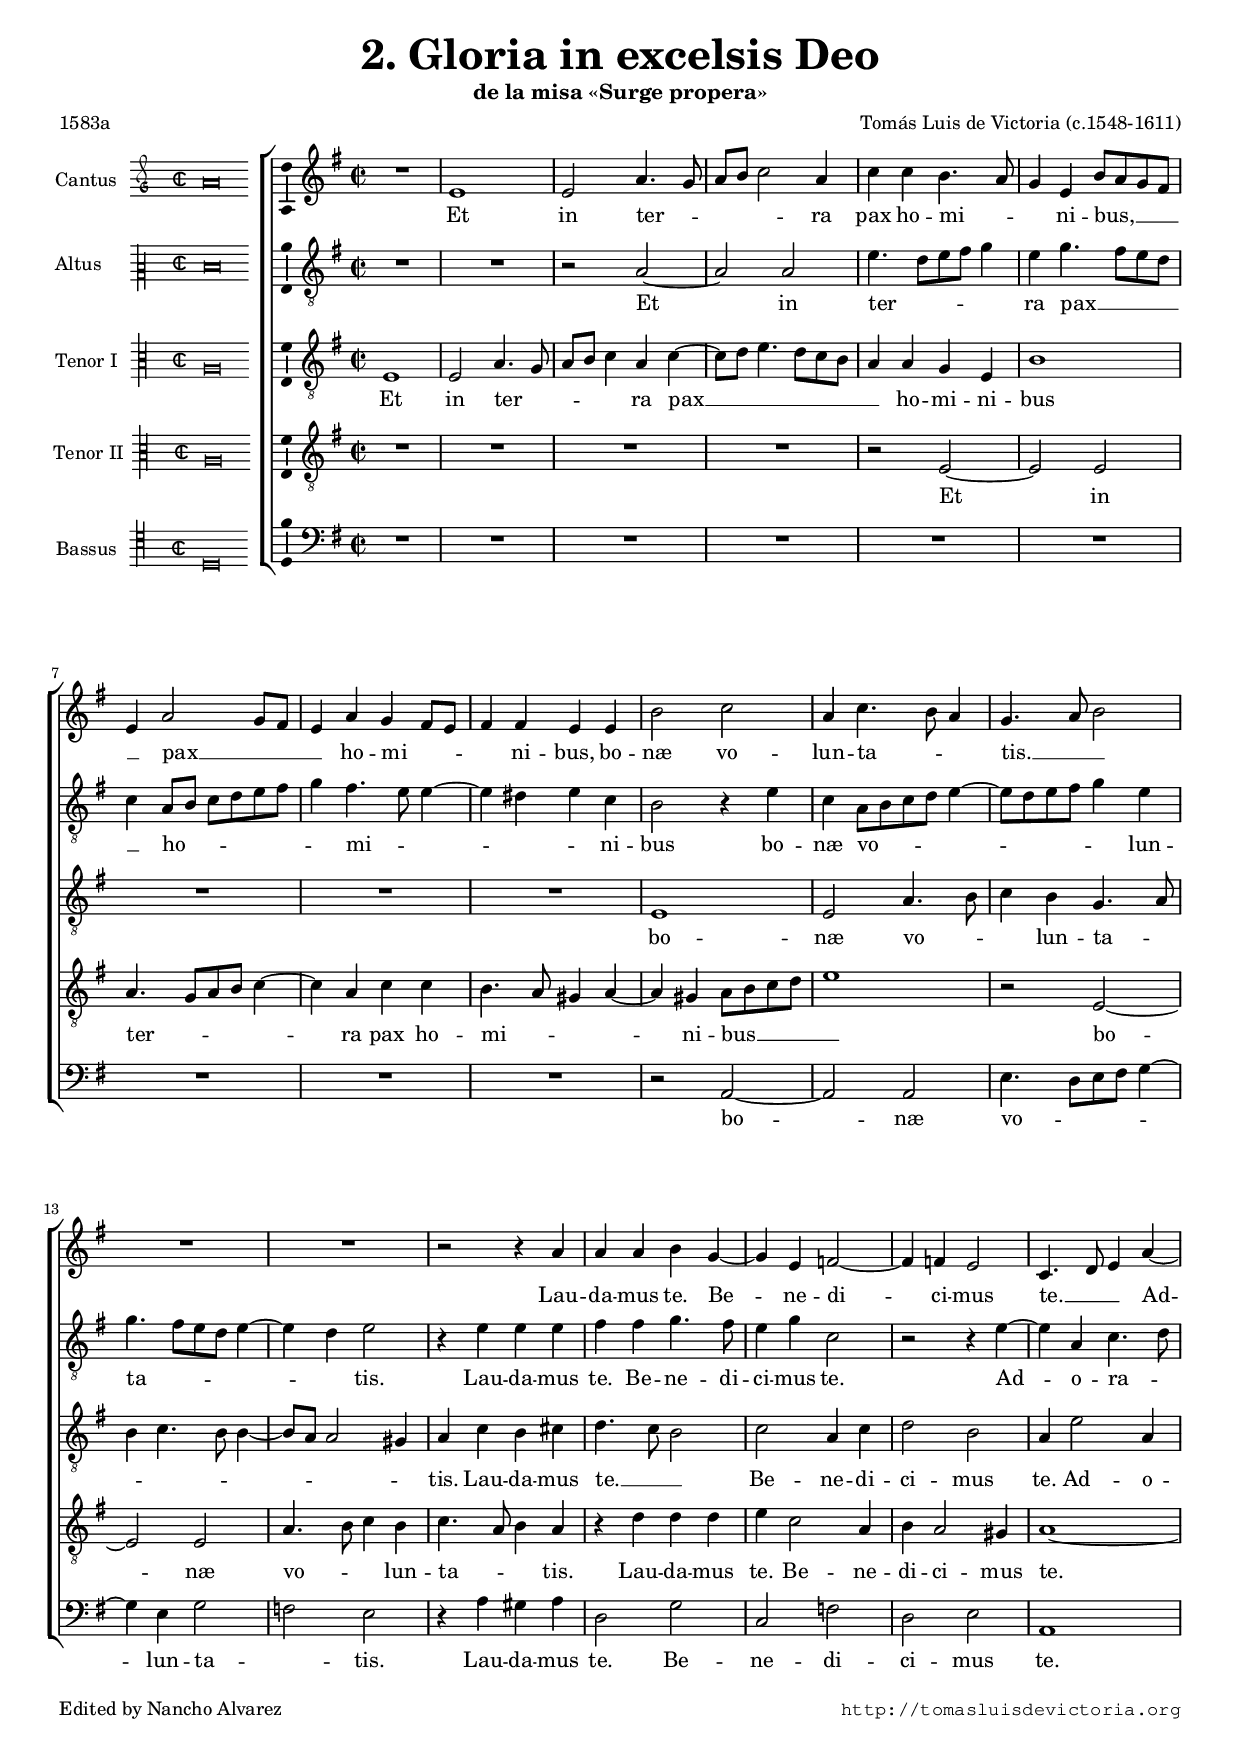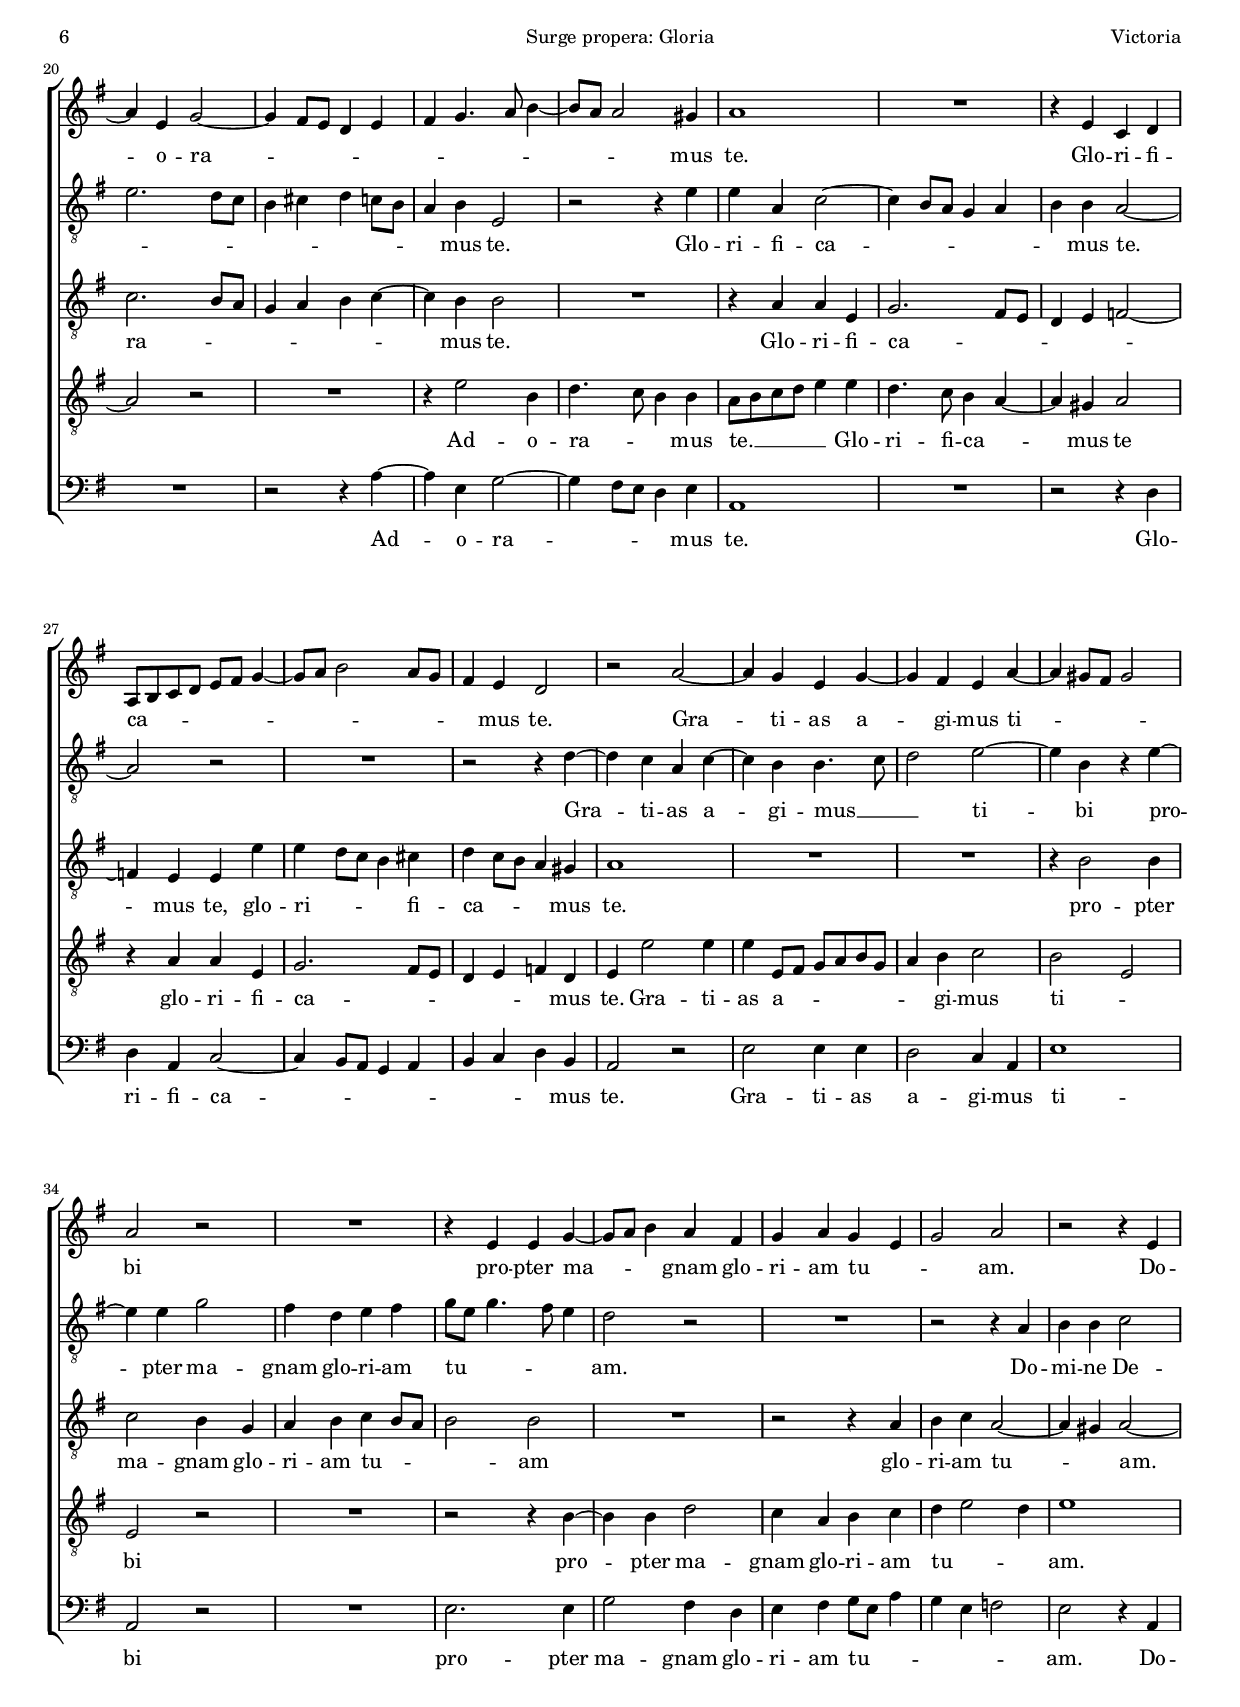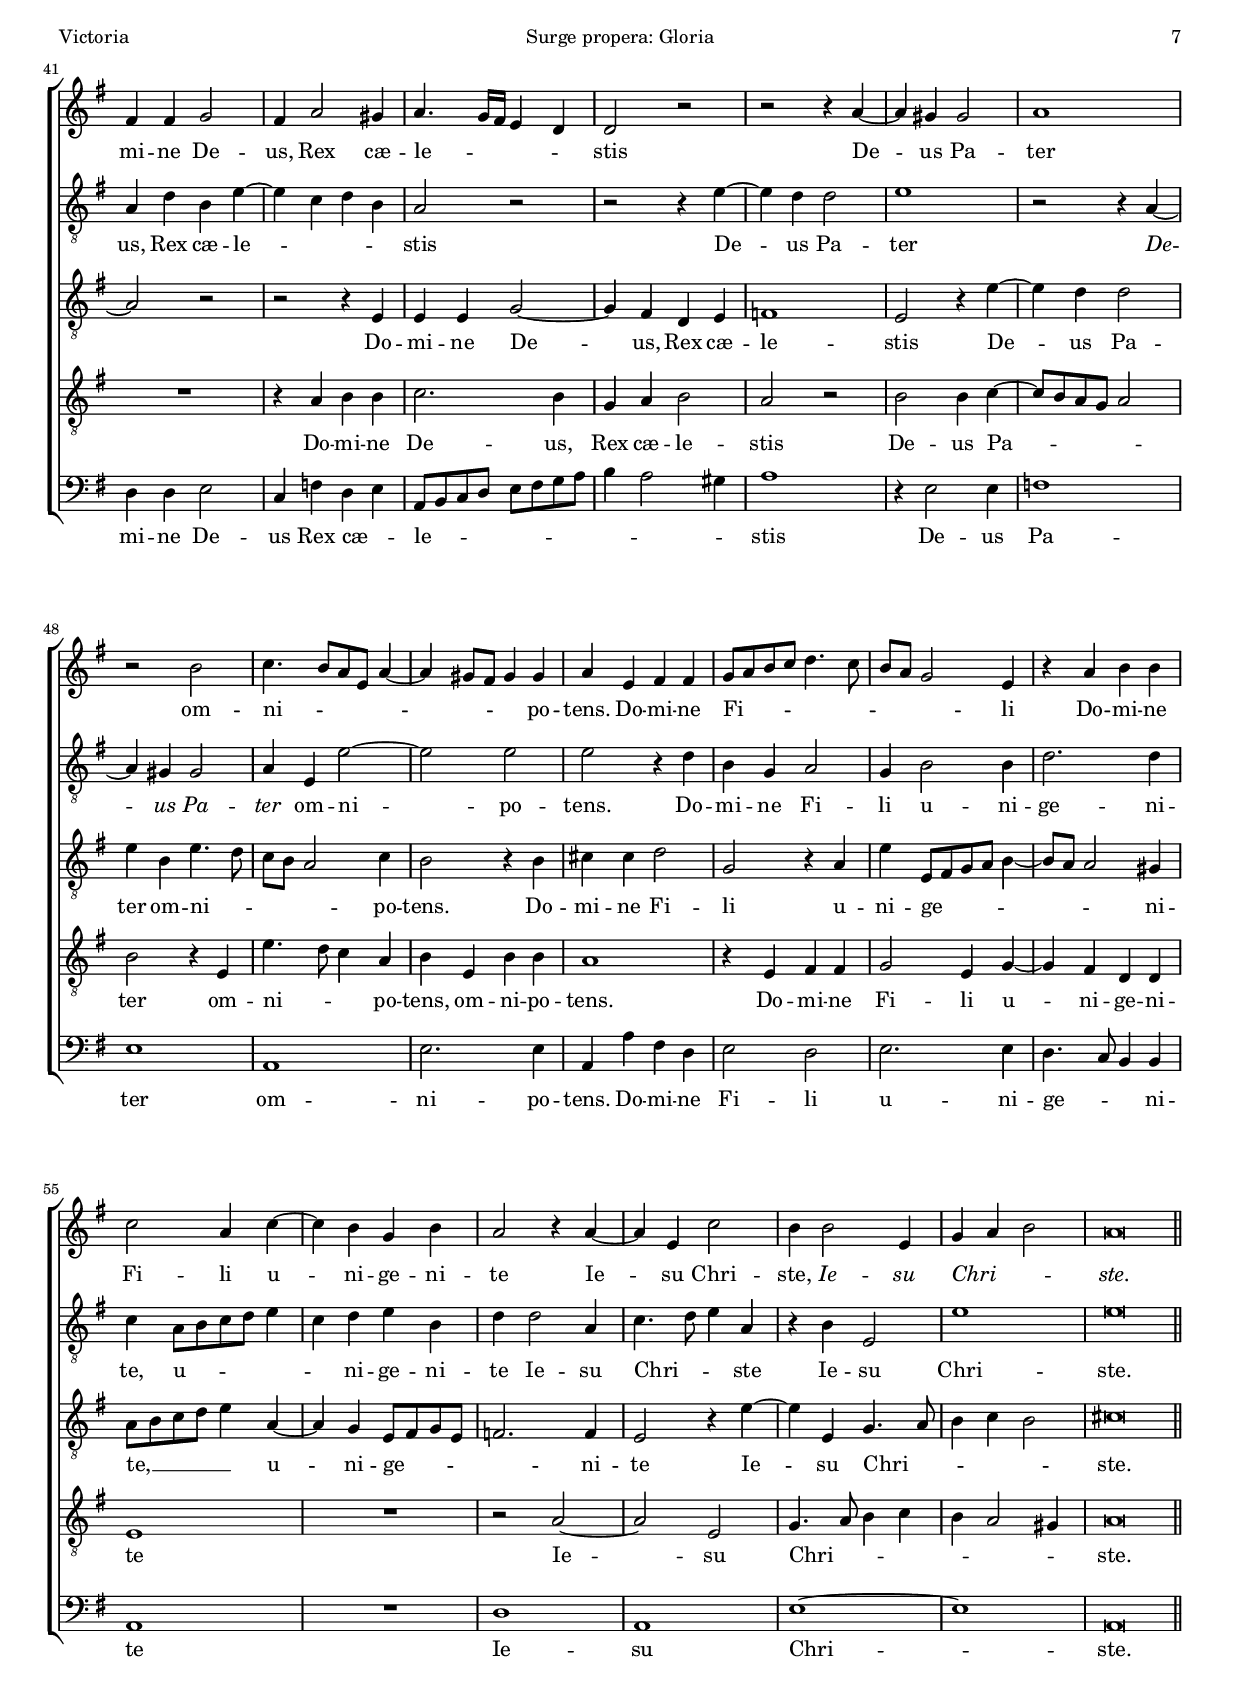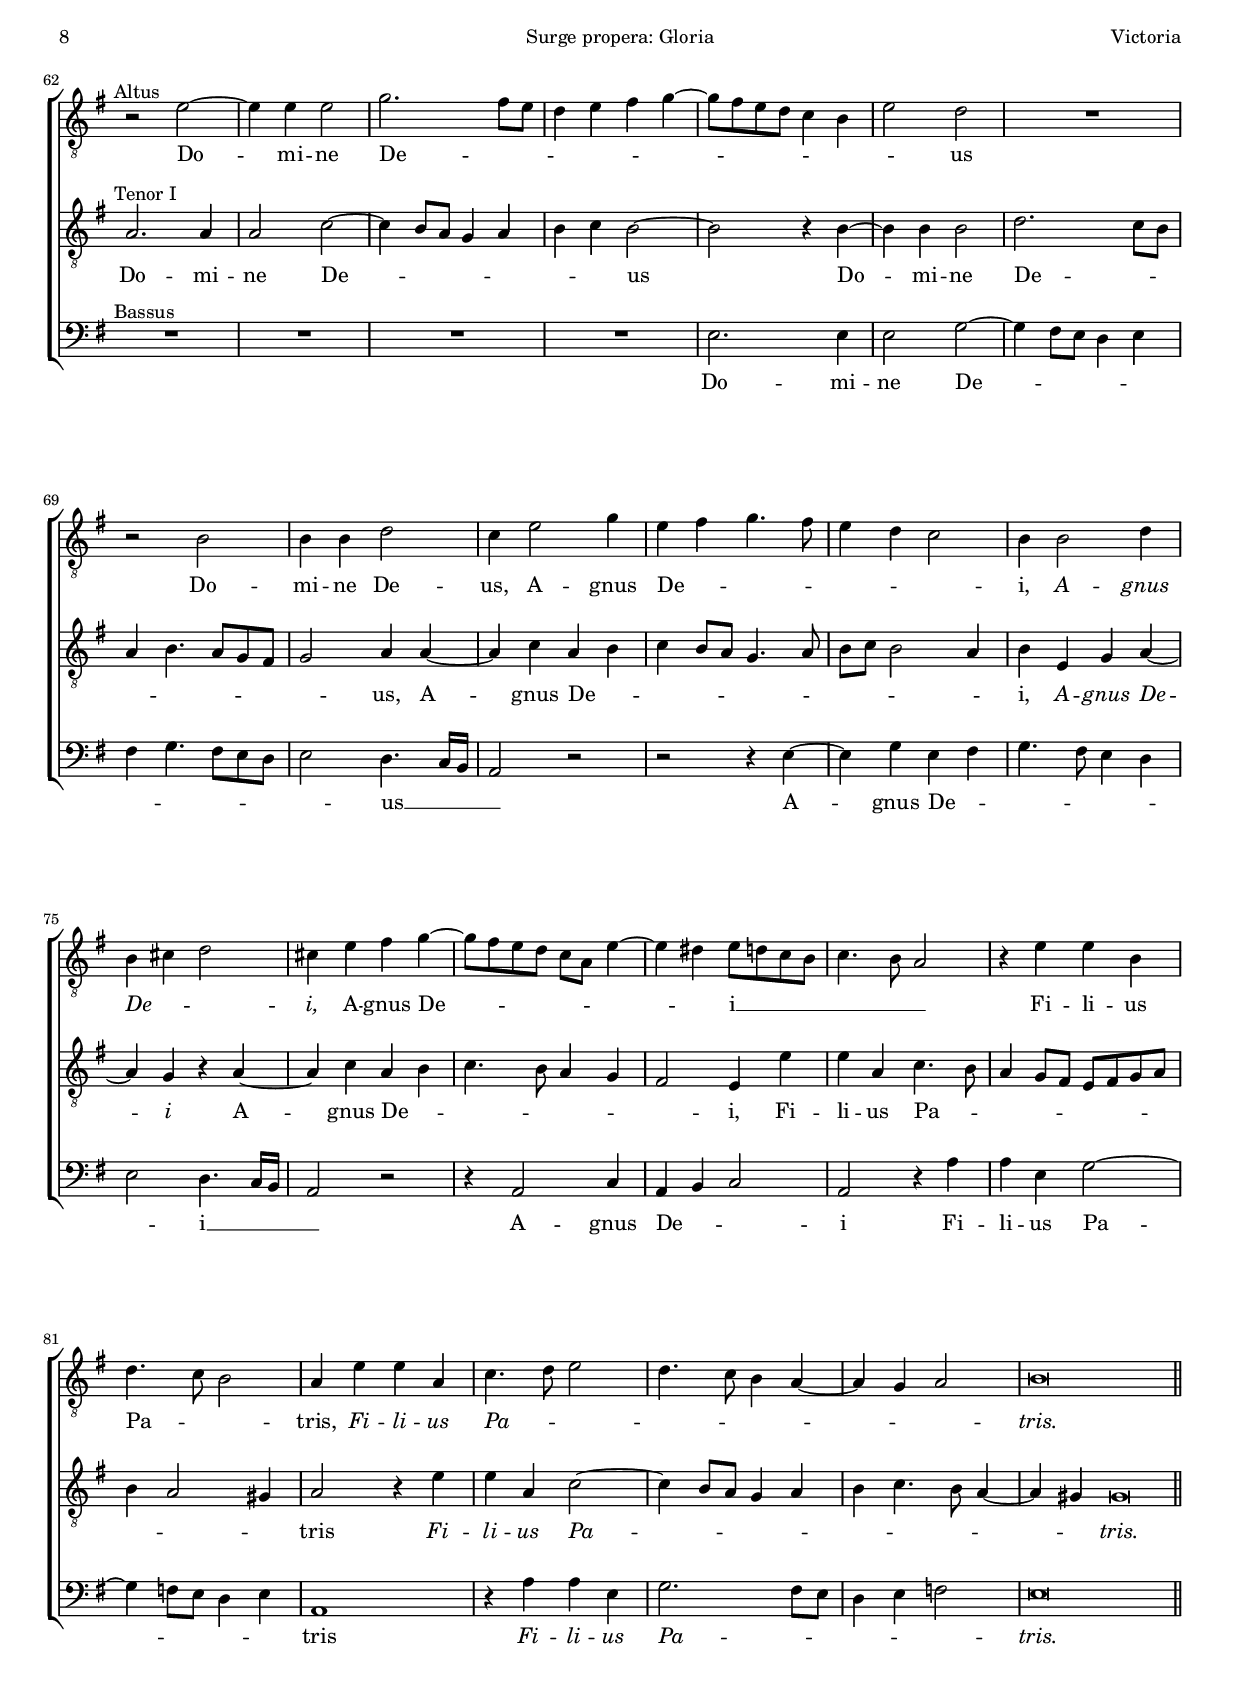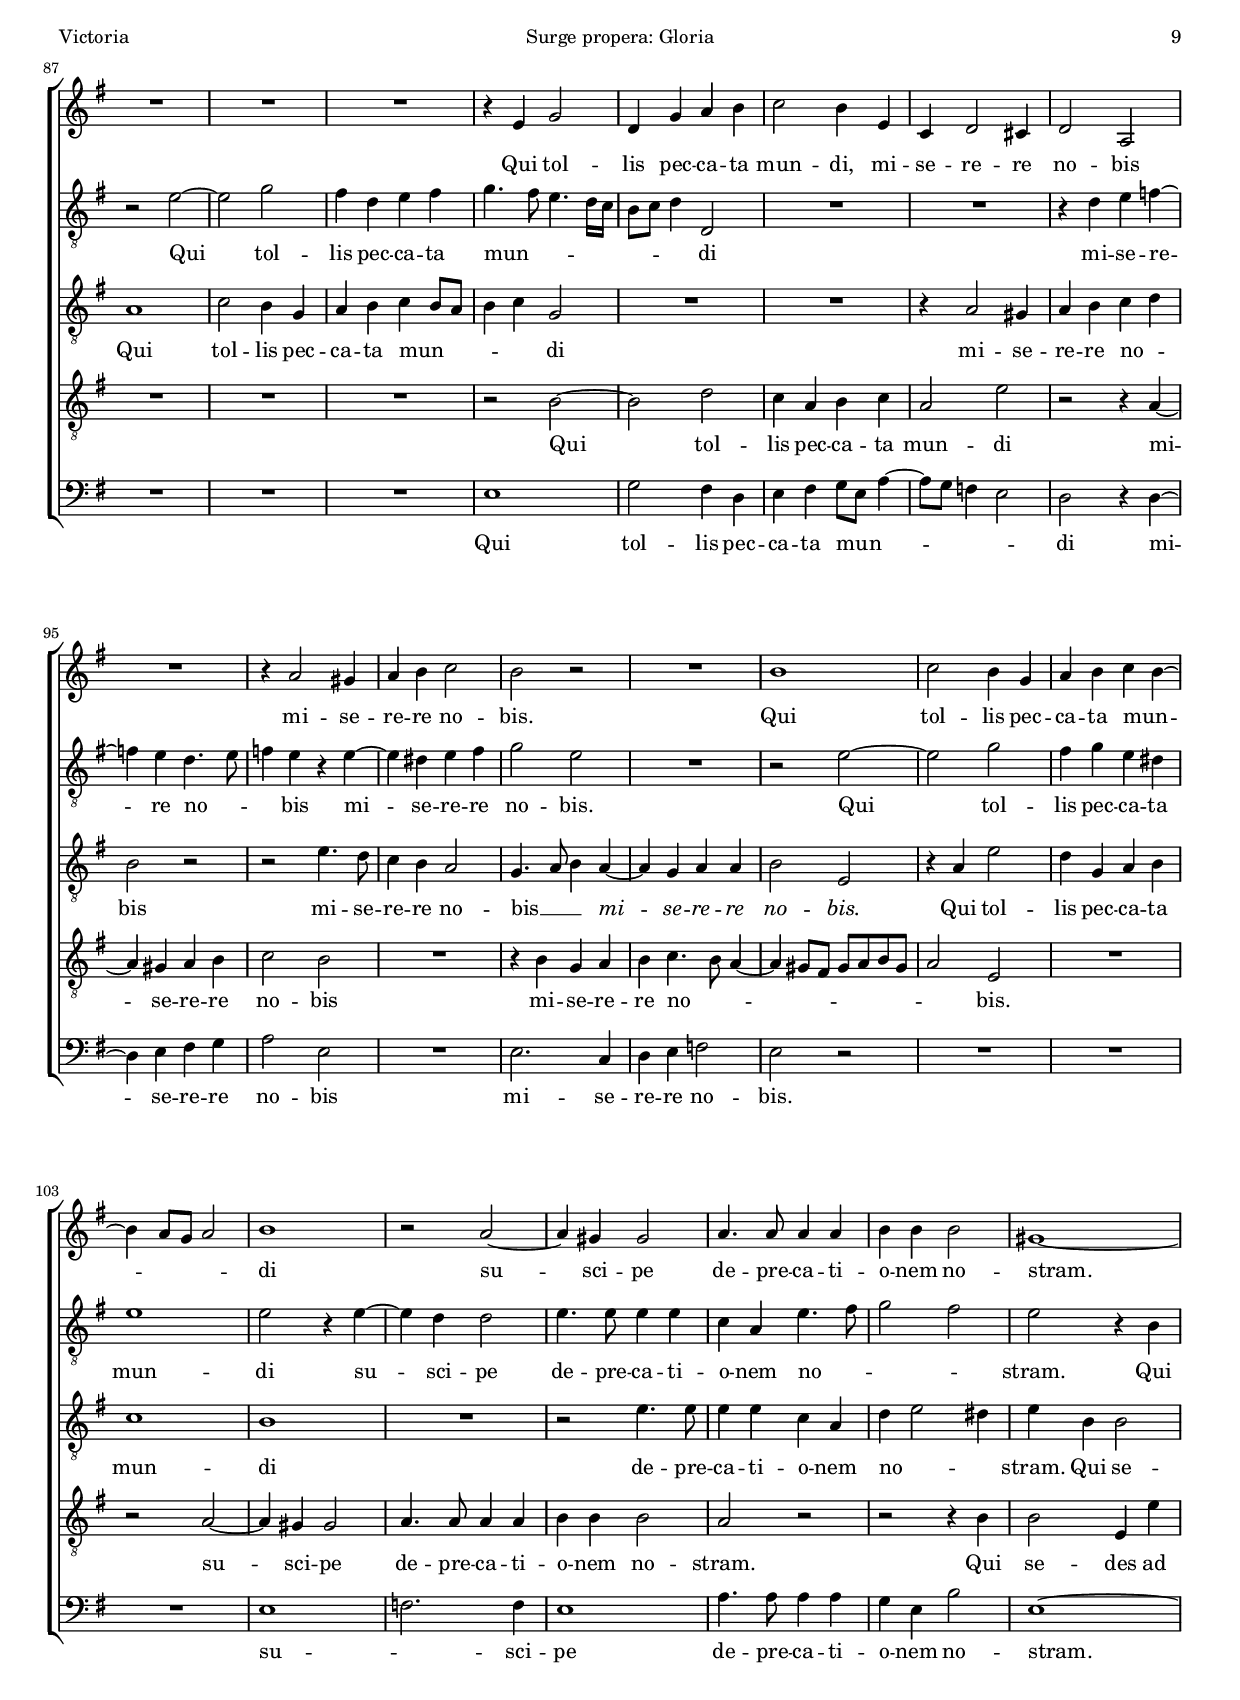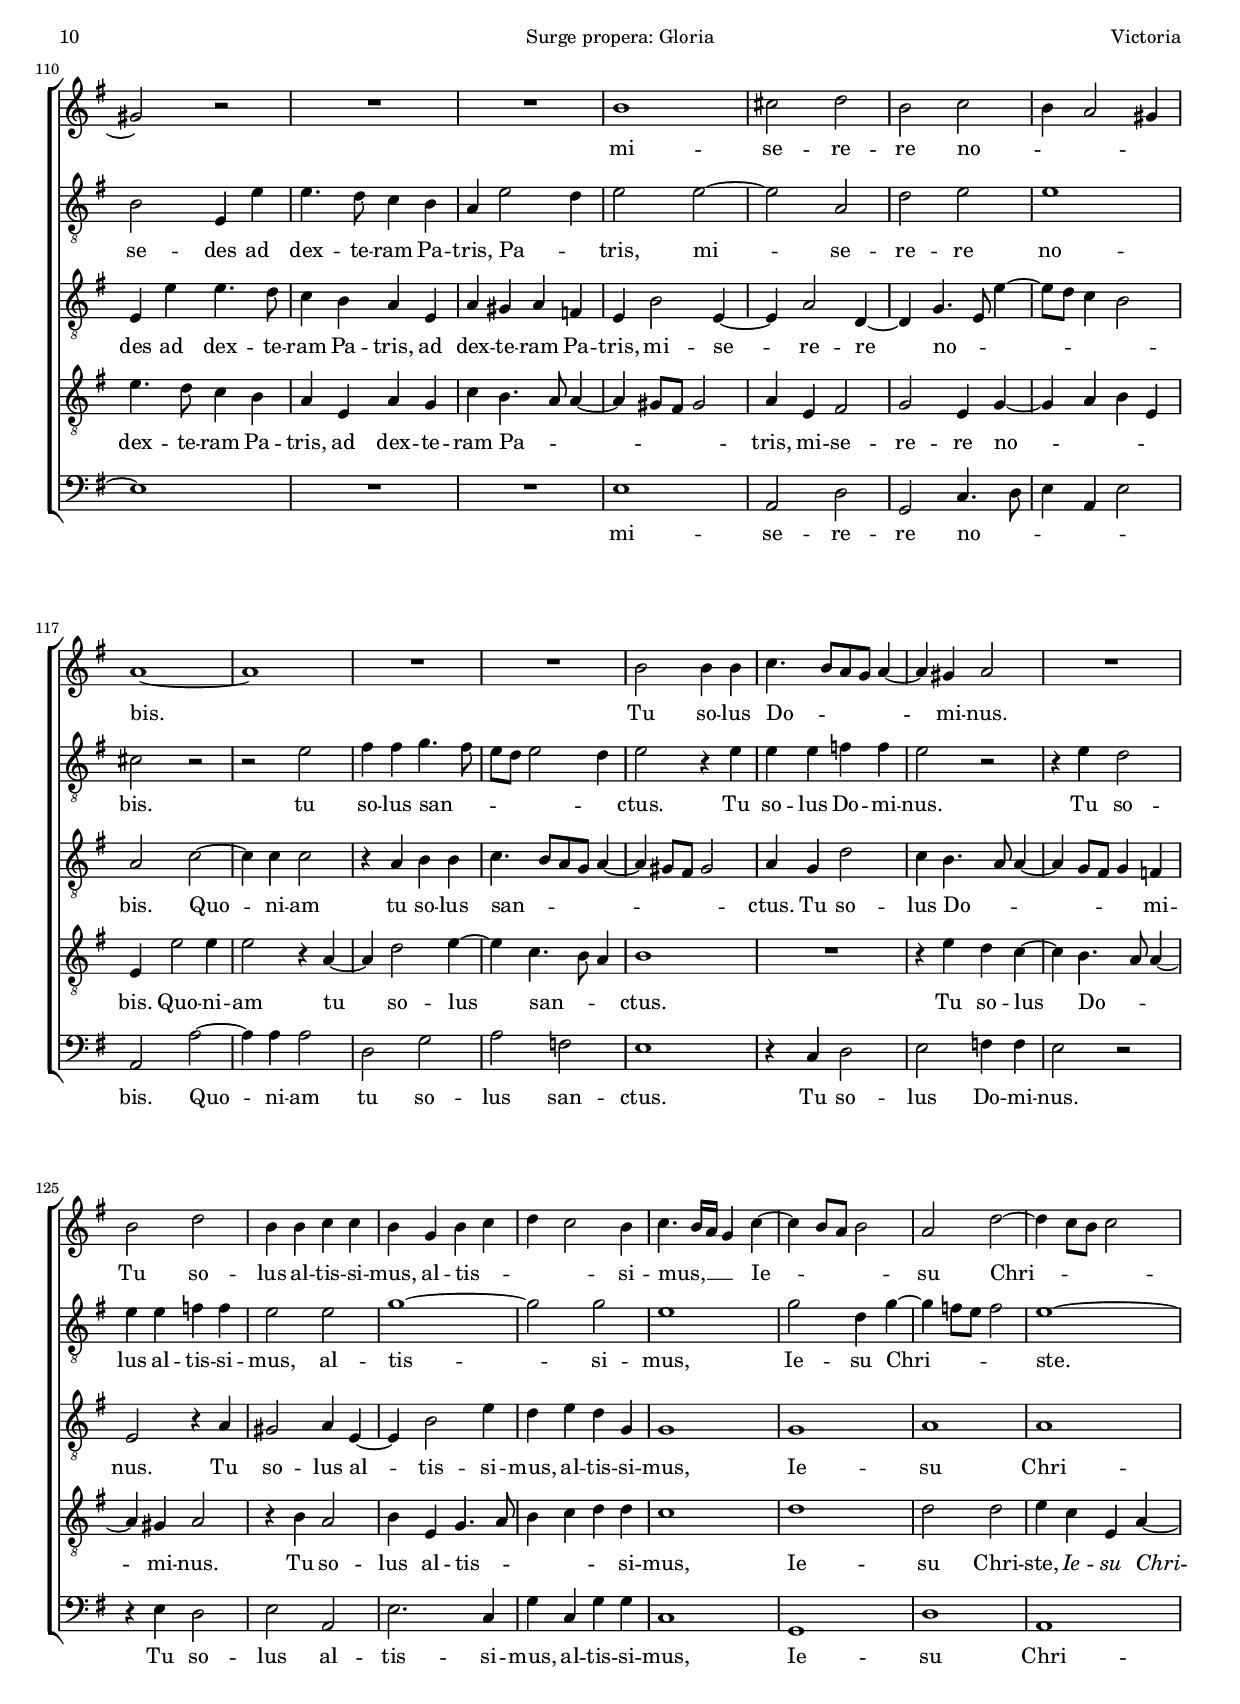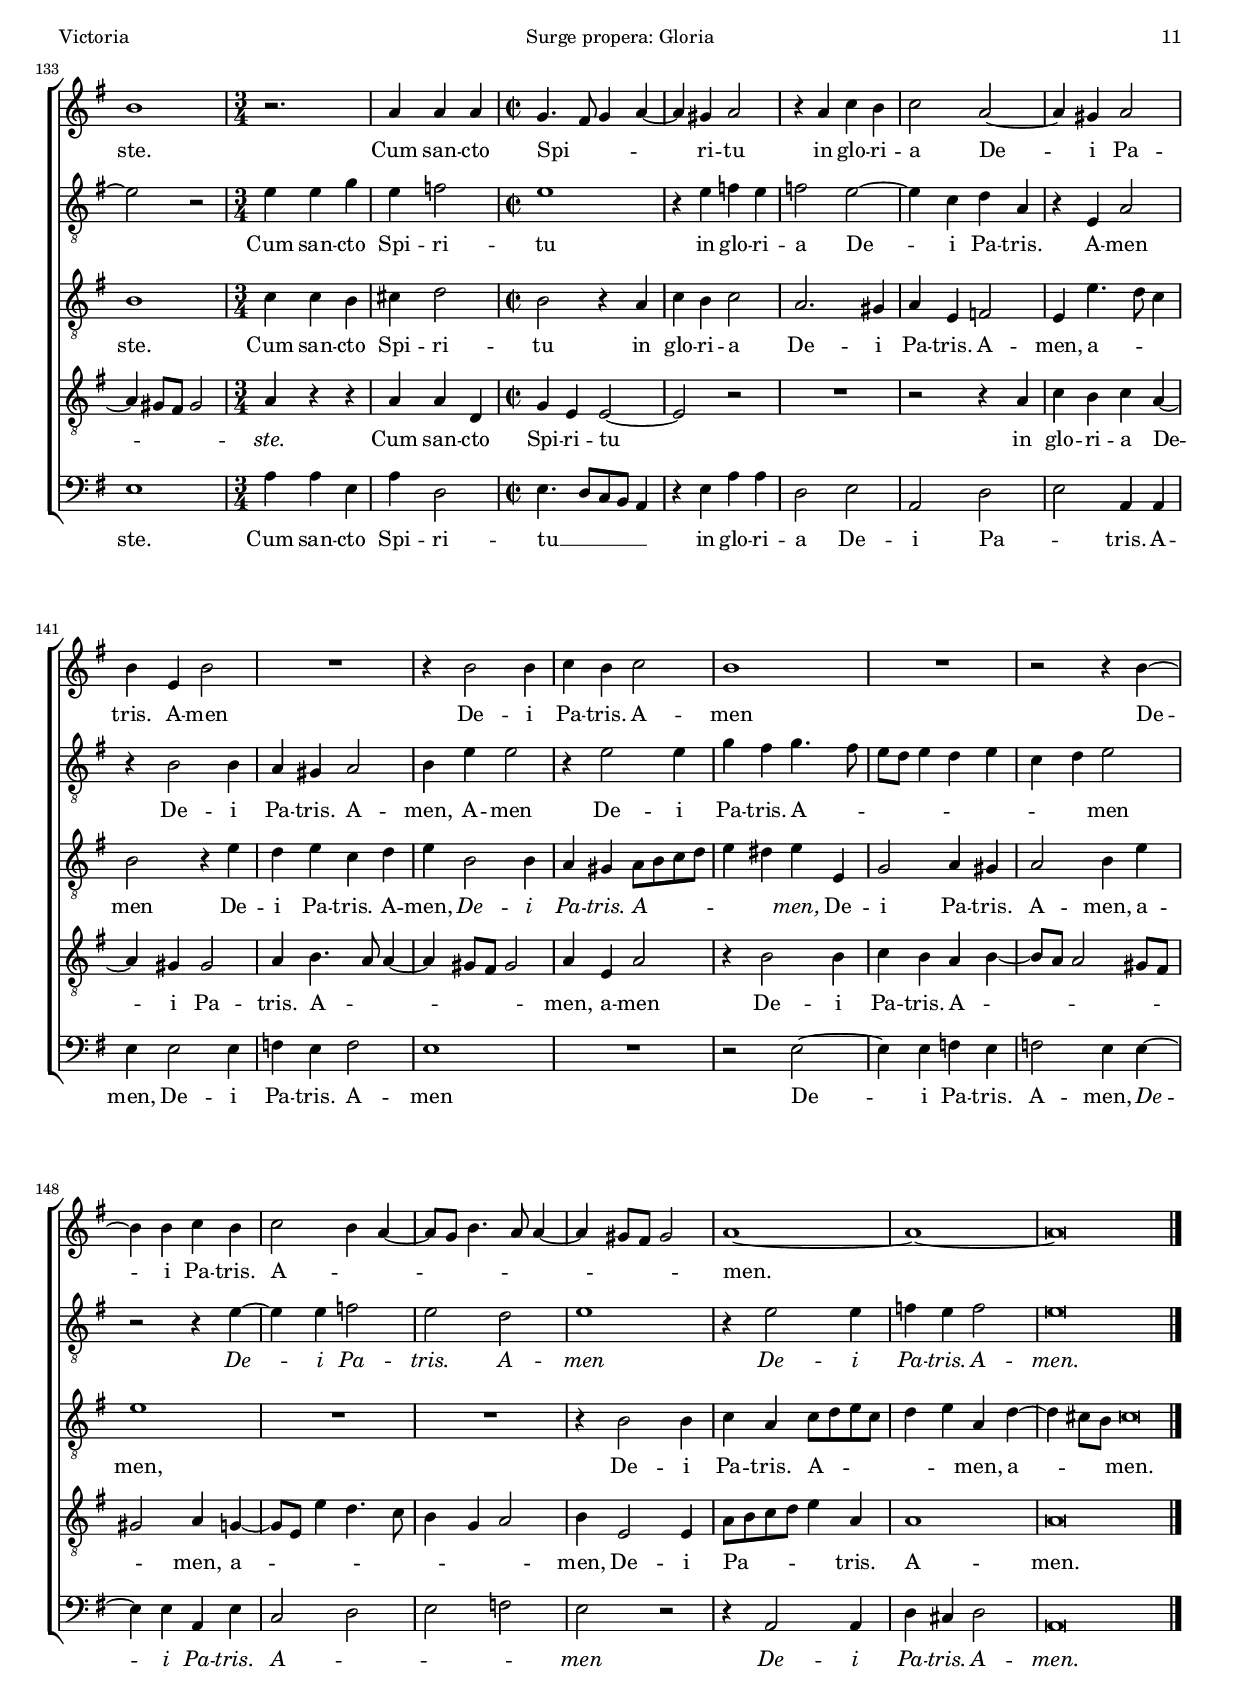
\version "2.18.0"

#(set-default-paper-size "a4")
#(set-global-staff-size 16.4)
#(ly:set-option 'point-and-click #f)
%mobile -s14.5 -i3.2

italicas=\override LyricText.font-shape = #'italic
rectas=\override LyricText.font-shape = #'upright
ss=\once \set suggestAccidentals = ##t
incipitwidth = 20
mt=#(define-music-function (parser location offset) (number?) ; move lyric text
      #{ \once \override LyricText.X-offset = -$offset #})

mtempo={\tempo 4 = 100}
mtempob={\tempo 4 = 50}
mtempoc={\tempo 4 = 150}

htitle="Surge propera: Gloria"
hcomposer="Victoria"

\header {
	title=\markup{\fontsize #3 "2. Gloria in excelsis Deo"}
	subtitle="de la misa «Surge propera»"
	%subsubtitle=" "
	composer="Tomás Luis de Victoria (c.1548-1611)"
        pdfauthor=\composer
	%opus="(-)"
	poet=\markup{"1583a"}
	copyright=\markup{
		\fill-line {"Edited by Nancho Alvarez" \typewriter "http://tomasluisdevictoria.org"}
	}
%	tagline=""
}


global={\key g \major \time 2/2 \skip 1*61 \bar "||" \break
			\skip 1*25 \bar "||" \break
			\skip 1*47
			\mtempoc
			\time 3/4 \skip 4*6
			\mtempo
			\time 2/2 \skip 1*19
			\bar "|."
}

cantus={
	R1*4/4 |
	e'1 |
	e'2 a'4. g'8 |
	a' b' c''2 a'4 |
%5
	c'' c'' b'4. a'8 |
	g'4 e' b'8 a' g' fis' |
	e'4 a'2 g'8 fis' |
	e'4 a' g' fis'8 e' |
	fis'4 fis' e' e' |
%10
	b'2 c'' |
	a'4 c''4. b'8 a'4 |
	g'4. a'8 b'2 |
	R1*4/4 |
	R1*4/4 |
%15
	r2 r4 a' |
	a' a' b' g' ~ |
	g' e' f'2 ~ |
	f'4 f' e'2 |
	c'4. d'8 e'4 a' ~ |
%20
	a' e' g'2 ~ |
	g'4 fis'8 e' d'4 e' |
	fis' g'4. a'8 b'4 ~ |
	b'8 a' a'2 gis'4 |
	a'1 |
%25
	R1*4/4 |
	r4 e' c' d' |
	a8 b c' d' e' fis' g'4 ~ |
	g'8 a' b'2 a'8 g' |
	fis'4 e' d'2 |
%30
	r a' ~ |
	a'4 g' e' g' ~ |
	g' fis' e' a' ~ |
	a' gis'8 fis' gis'2 |
	a' r |
%35
	R1*4/4 |
	r4 e' e' g' ~ |
	g'8 a' b'4 a' fis' |
	g' a' g' e' |
	g'2 a' |
%40
	r r4 e' |
	fis' fis' g'2 |
	fis'4 a'2 gis'4 |
	a'4. g'16 fis' e'4 d' |
	d'2 r |
%45
	r r4 a' ~ |
	a' gis' gis'2 |
	a'1 |
	r2 b' |
	c''4.  b'8[ a' e'] a'4 ~ |
%50
	a' gis'8 fis' gis'4 gis' |
	a' e' fis' fis' |
	g'8 a' b' c'' d''4. c''8 |
	b' a' g'2 e'4 |
	r a' b' b' |
%55
	c''2 a'4 c'' ~ |
	c'' b' g' b' |
	a'2 r4 a' ~ |
	a' e' c''2 |
	b'4 b'2 e'4 |
%60
	g' a' b'2 |
	a'\breve*1/2
	R1*4/4 |
	R1*4/4 |
	R1*4/4 |
%65
	R1*4/4 |
	R1*4/4 |
	R1*4/4 |
	R1*4/4 |
	R1*4/4 |
%70
	R1*4/4 |
	R1*4/4 |
	R1*4/4 |
	R1*4/4 |
	R1*4/4 |
%75
	R1*4/4 |
	R1*4/4 |
	R1*4/4 |
	R1*4/4 |
	R1*4/4 |
%80
	R1*4/4 |
	R1*4/4 |
	R1*4/4 |
	R1*4/4 |
	R1*4/4 |
%85
	R1*4/4 |
	R1*4/4 |
	R1*4/4 |
	R1*4/4 |
	R1*4/4 |
%90
	r4 e' g'2 |
	d'4 g' a' b' |
	c''2 b'4 e' |
	c' d'2 cis'4 |
	d'2 a |
%95
	R1*4/4 |
	r4 a'2 gis'4 |
	a' b' c''2 |
	b' r |
	R1*4/4 |
%100
	b'1 |
	c''2 b'4 g' |
	a' b' c'' b' ~ |
	b' a'8 g' a'2 |
	b'1 |
%105
	r2 a' ~ |
	a'4 gis' gis'2 |
	a'4. a'8 a'4 a' |
	b' b' b'2 |
	gis'1 ~ |
%110
	gis'2 r |
	R1*4/4 |
	R1*4/4 |
	b'1 |
	cis''2 d'' |
%115
	b' c'' |
	b'4 a'2 gis'4 |
	a'1 ~ |
	a' |
	R1*4/4 |
%120
	R1*4/4 |
	b'2 b'4 b' |
	c''4.  b'8[ a' g'] a'4 ~ |
	a' gis' a'2 |
	R1*4/4 |
%125
	b'2 d'' |
	b'4 b' c'' c'' |
	b' g' b' c'' |
	d'' c''2 b'4 |
	c''4. b'16 a' g'4 c'' ~ |
%130
	c'' b'8 a' b'2 |
	a' d'' ~ |
	d''4 c''8 b' c''2 |
	b'1 |
	r2. a'4 a' a' |
%135
	g'4. fis'8 g'4 a' ~ |
	a' gis' a'2 |
	r4 a' c'' b' |
	c''2 a' ~ |
	a'4 gis' a'2 |
%140
	b'4 e' b'2 |
	R1*4/4 |
	r4 b'2 b'4 |
	c'' b' c''2 |
	b'1 |
%145
	R1*4/4 |
	r2 r4 b' ~ |
	b' b' c'' b' |
	c''2 b'4 a' ~ |
	a'8 g' b'4. a'8 a'4 ~ |
%150
	a' gis'8 fis' gis'2 |
	a'1 ~ |
	a' ~ |
	a'\breve*1/2
}

altus={
	R1*4/4 |
	R1*4/4 |
	r2 a ~ |
	a a |
%5
	e'4.  d'8[ e' fis'] g'4 |
	e' g'4. fis'8 e' d' |
	c'4 a8 b c' d' e' fis' |
	g'4 fis'4. e'8 e'4 ~ |
	e' dis' e' c' |
%10
	b2 r4 e' |
	c'  a8[ b c' d'] e'4 ~ |
	e'8 d' e' fis' g'4 e' |
	g'4.  fis'8[ e' d'] e'4 ~ |
	e' d' e'2 |
%15
	r4 e' e' e' |
	fis' fis' g'4. fis'8 |
	e'4 g' c'2 |
	r r4 e' ~ |
	e' a c'4. d'8 |
%20
	e'2. d'8 c' |
	b4 cis' d' c'8 b |
	a4 b e2 |
	r r4 e' |
	e' a c'2 ~ |
%25
	c'4 b8 a g4 a |
	b b a2 ~ |
	a r |
	R1*4/4 |
	r2 r4 d' ~ |
%30
	d' c' a c' ~ |
	c' b b4. c'8 |
	d'2 e' ~ |
	e'4 b r e' ~ |
	e' e' g'2 |
%35
	fis'4 d' e' fis' |
	g'8 e' g'4. fis'8 e'4 |
	d'2 r |
	R1*4/4 |
	r2 r4 a |
%40
	b b c'2 |
	a4 d' b e' ~ |
	e' c' d' b |
	a2 r |
	r r4 e' ~ |
%45
	e' d' d'2 |
	e'1 |
	r2 r4 a ~ |
	a gis gis2 |
	a4 e e'2 ~ |
%50
	e' e' |
	e' r4 d' |
	b g a2 |
	g4 b2 b4 |
	d'2. d'4 |
%55
	c'  a8[ b c' d'] e'4 |
	c' d' e' b |
	d' d'2 a4 |
	c'4. d'8 e'4 a |
	r b e2 |
%60
	e'1 |
	e'\breve*1/2
	\once \override Score.TextScript.X-offset = #-1.5
	s4*0^\markup{"Altus"}
	r2 e' ~ |
	e'4 e' e'2 |
	g'2. fis'8 e' |
%65
	d'4 e' fis' g' ~ |
	g'8 fis' e' d' c'4 b |
	e'2 d' |
	R1*4/4 |
	r2 b |
%70
	b4 b d'2 |
	c'4 e'2 g'4 |
	e' fis' g'4. fis'8 |
	e'4 d' c'2 |
	b4 b2 d'4 |
%75
	b cis' d'2 |
	cis'4 e' fis' g' ~ |
	g'8 fis' e' d' c' a e'4 ~ |
	e' dis' e'8 d' c' b |
	c'4. b8 a2 |
%80
	r4 e' e' b |
	d'4. c'8 b2 |
	a4 e' e' a |
	c'4. d'8 e'2 |
	d'4. c'8 b4 a ~ |
%85
	a g a2 |
	b\breve*1/2
	r2 e' ~ |
	e' g' |
	fis'4 d' e' fis' |
%90
	g'4. fis'8 e'4. d'16 c' |
	b8 c' d'4 d2 |
	R1*4/4 |
	R1*4/4 |
	r4 d' e' f' ~ |
%95
	f' e' d'4. e'8 |
	f'4 e' r e' ~ |
	e' dis' e' fis' |
	g'2 e' |
	R1*4/4 |
%100
	r2 e' ~ |
	e' g' |
	fis'4 g' e' dis' |
	e'1 |
	e'2 r4 e' ~ |
%105
	e' d' d'2 |
	e'4. e'8 e'4 e' |
	c' a e'4. fis'8 |
	g'2 fis' |
	e' r4 b |
%110
	b2 e4 e' |
	e'4. d'8 c'4 b |
	a e'2 d'4 |
	e'2 e' ~ |
	e' a |
%115
	d' e' |
	e'1 |
	cis'2 r |
	r e' |
	fis'4 fis' g'4. fis'8 |
%120
	e' d' e'2 d'4 |
	e'2 r4 e' |
	e' e' f' f' |
	e'2 r |
	r4 e' d'2 |
%125
	e'4 e' f' f' |
	e'2 e' |
	g'1 ~ |
	g'2 g' |
	e'1 |
%130
	g'2 d'4 g' ~ |
	g' f'8 e' f'2 |
	e'1 ~ |
	e'2 r |
	e'4 e' g' e' f'2 |
%135
	e'1 |
	r4 e' f' e' |
	f'2 e' ~ |
	e'4 c' d' a |
	r e a2 |
%140
	r4 b2 b4 |
	a gis a2 |
	b4 e' e'2 |
	r4 e'2 e'4 |
	g' fis' g'4. fis'8 |
%145
	e' d' e'4 d' e' |
	c' d' e'2 |
	r r4 e' ~ |
	e' e' f'2 |
	e' d' |
%150
	e'1 |
	r4 e'2 e'4 |
	f' e' f'2 |
	e'\breve*1/2
}

tenor={
	e1 |
	e2 a4. g8 |
	a b c'4 a c' ~ |
	c'8 d' e'4. d'8 c' b |
%5
	a4 a g e |
	b1 |
	R1*4/4 |
	R1*4/4 |
	R1*4/4 |
%10
	e1 |
	e2 a4. b8 |
	c'4 b g4. a8 |
	b4 c'4. b8 b4 ~ |
	b8 a a2 gis4 |
%15
	a c' b cis' |
	d'4. c'8 b2 |
	c' a4 c' |
	d'2 b |
	a4 e'2 a4 |
%20
	c'2. b8 a |
	g4 a b c' ~ |
	c' b b2 |
	R1*4/4 |
	r4 a a e |
%25
	g2. fis8 e |
	d4 e f2 ~ |
	f4 e e e' |
	e' d'8 c' b4 cis' |
	d' c'8 b a4 gis |
%30
	a1 |
	R1*4/4 |
	R1*4/4 |
	r4 b2 b4 |
	c'2 b4 g |
%35
	a b c' b8 a |
	b2 b |
	R1*4/4 |
	r2 r4 a |
	b c' a2 ~ |
%40
	a4 gis a2 ~ |
	a r |
	r r4 e |
	e e g2 ~ |
	g4 fis d e |
%45
	f1 |
	e2 r4 e' ~ |
	e' d' d'2 |
	e'4 b e'4. d'8 |
	c' b a2 c'4 |
%50
	b2 r4 b |
	cis' cis' d'2 |
	g r4 a |
	e'  e8[ fis g a] b4 ~ |
	b8 a a2 gis4 |
%55
	a8 b c' d' e'4 a ~ |
	a g e8 fis g e |
	f2. f4 |
	e2 r4 e' ~ |
	e' e g4. a8 |
%60
	b4 c' b2 |
	cis'\breve*1/2
	s4*0^\markup{"Tenor I"}
	a2. a4 |
	a2 c' ~ |
	c'4 b8 a g4 a |
%65
	b c' b2 ~ |
	b r4 b ~ |
	b b b2 |
	d'2. c'8 b |
	a4 b4. a8 g fis |
%70
	g2 a4 a ~ |
	a c' a b |
	c' b8 a g4. a8 |
	b c' b2 a4 |
	b e g a ~ |
%75
	a g r a ~ |
	a c' a b |
	c'4. b8 a4 g |
	fis2 e4 e' |
	e' a c'4. b8 |
%80
	a4 g8 fis e fis g a |
	b4 a2 gis4 |
	a2 r4 e' |
	e' a c'2 ~ |
	c'4 b8 a g4 a |
%85
	b c'4. b8 a4 ~ |
	a gis \mtempob gis\breve*1/4 \mtempo
	a1 |
	c'2 b4 g |
	a b c' b8 a |
%90
	b4 c' g2 |
	R1*4/4 |
	R1*4/4 |
	r4 a2 gis4 |
	a b c' d' |
%95
	b2 r |
	r e'4. d'8 |
	c'4 b a2 |
	g4. a8 b4 a ~ |
	a g a a |
%100
	b2 e |
	r4 a e'2 |
	d'4 g a b |
	c'1 |
	b |
%105
	R1*4/4 |
	r2 e'4. e'8 |
	e'4 e' c' a |
	d' e'2 dis'4 |
	e' b b2 |
%110
	e4 e' e'4. d'8 |
	c'4 b a e |
	a gis a f |
	e b2 e4 ~ |
	e a2 d4 ~ |
%115
	d g4. e8 e'4 ~ |
	e'8 d' c'4 b2 |
	a c' ~ |
	c'4 c' c'2 |
	r4 a b b |
%120
	c'4.  b8[ a g] a4 ~ |
	a gis8 fis gis2 |
	a4 g d'2 |
	c'4 b4. a8 a4 ~ |
	a g8 fis g4 f |
%125
	e2 r4 a |
	gis2 a4 e ~ |
	e b2 e'4 |
	d' e' d' g |
	g1 |
%130
	g |
	a |
	a |
	b |
	c'4 c' b cis' d'2 |
%135
	b r4 a |
	c' b c'2 |
	a2. gis4 |
	a e f2 |
	e4 e'4. d'8 c'4 |
%140
	b2 r4 e' |
	d' e' c' d' |
	e' b2 b4 |
	a gis a8 b c' d' |
	e'4 dis' e' e |
%145
	g2 a4 gis |
	a2 b4 e' |
	e'1 |
	R1*4/4 |
	R1*4/4 |
%150
	r4 b2 b4 |
	c' a c'8 d' e' c' |
	d'4 e' a d' ~ |
	d' cis'8 b \mtempob cis'\breve*1/4
}

tenordos={
	R1*4/4 |
	R1*4/4 |
	R1*4/4 |
	R1*4/4 |
%5
	r2 e ~ |
	e e |
	a4.  g8[ a b] c'4 ~ |
	c' a c' c' |
	b4. a8 gis4 a ~ |
%10
	a gis a8 b c' d' |
	e'1 |
	r2 e ~ |
	e e |
	a4. b8 c'4 b |
%15
	c'4. a8 b4 a |
	r d' d' d' |
	e' c'2 a4 |
	b a2 gis4 |
	a1 ~ |
%20
	a2 r |
	R1*4/4 |
	r4 e'2 b4 |
	d'4. c'8 b4 b |
	a8 b c' d' e'4 e' |
%25
	d'4. c'8 b4 a ~ |
	a gis a2 |
	r4 a a e |
	g2. fis8 e |
	d4 e f d |
%30
	e e'2 e'4 |
	e' e8 fis g a b g |
	a4 b c'2 |
	b e |
	e r |
%35
	R1*4/4 |
	r2 r4 b ~ |
	b b d'2 |
	c'4 a b c' |
	d' e'2 d'4 |
%40
	e'1 |
	R1*4/4 |
	r4 a b b |
	c'2. b4 |
	g a b2 |
%45
	a r |
	b b4 c' ~ |
	c'8 b a g a2 |
	b r4 e |
	e'4. d'8 c'4 a |
%50
	b e b b |
	a1 |
	r4 e fis fis |
	g2 e4 g ~ |
	g fis d d |
%55
	e1 |
	R1*4/4 |
	r2 a ~ |
	a e |
	g4. a8 b4 c' |
%60
	b a2 gis4 |
	a\breve*1/2
	R1*4/4 |
	R1*4/4 |
	R1*4/4 |
%65
	R1*4/4 |
	R1*4/4 |
	R1*4/4 |
	R1*4/4 |
	R1*4/4 |
%70
	R1*4/4 |
	R1*4/4 |
	R1*4/4 |
	R1*4/4 |
	R1*4/4 |
%75
	R1*4/4 |
	R1*4/4 |
	R1*4/4 |
	R1*4/4 |
	R1*4/4 |
%80
	R1*4/4 |
	R1*4/4 |
	R1*4/4 |
	R1*4/4 |
	R1*4/4 |
%85
	R1*4/4 |
	R1*4/4 |
	R1*4/4 |
	R1*4/4 |
	R1*4/4 |
%90
	r2 b ~ |
	b d' |
	c'4 a b c' |
	a2 e' |
	r r4 a ~ |
%95
	a gis a b |
	c'2 b |
	R1*4/4 |
	r4 b g a |
	b c'4. b8 a4 ~ |
%100
	a gis8 fis gis a b gis |
	a2 e |
	R1*4/4 |
	r2 a ~ |
	a4 gis gis2 |
%105
	a4. a8 a4 a |
	b b b2 |
	a r |
	r r4 b |
	b2 e4 e' |
%110
	e'4. d'8 c'4 b |
	a e a g |
	c' b4. a8 a4 ~ |
	a gis8 fis gis2 |
	a4 e fis2 |
%115
	g e4 g ~ |
	g a b e |
	e e'2 e'4 |
	e'2 r4 a ~ |
	a d'2 e'4 ~ |
%120
	e' c'4. b8 a4 |
	b1 |
	R1*4/4 |
	r4 e' d' c' ~ |
	c' b4. a8 a4 ~ |
%125
	a gis a2 |
	r4 b a2 |
	b4 e g4. a8 |
	b4 c' d' d' |
	c'1 |
%130
	d' |
	d'2 d' |
	e'4 c' e a ~ |
	a gis8 fis gis2 |
	a4 r r a a d |
%135
	g e e2 ~ |
	e r |
	R1*4/4 |
	r2 r4 a |
	c' b c' a ~ |
%140
	a gis gis2 |
	a4 b4. a8 a4 ~ |
	a gis8 fis gis2 |
	a4 e a2 |
	r4 b2 b4 |
%145
	c' b a b ~ |
	b8 a a2 gis8 fis |
	gis2 a4 g ~ |
	g8 e e'4 d'4. c'8 |
	b4 g a2 |
%150
	b4 e2 e4 |
	a8 b c' d' e'4 a |
	a1 |
	a\breve*1/2
}

bassus={
	R1*4/4 |
	R1*4/4 |
	R1*4/4 |
	R1*4/4 |
%5
	R1*4/4 |
	R1*4/4 |
	R1*4/4 |
	R1*4/4 |
	R1*4/4 |
%10
	r2 a, ~ |
	a, a, |
	e4.  d8[ e fis] g4 ~ |
	g e g2 |
	f e |
%15
	r4 a gis a |
	d2 g |
	c f |
	d e |
	a,1 |
%20
	R1*4/4 |
	r2 r4 a ~ |
	a e g2 ~ |
	g4 fis8 e d4 e |
	a,1 |
%25
	R1*4/4 |
	r2 r4 d |
	d a, c2 ~ |
	c4 b,8 a, g,4 a, |
	b, c d b, |
%30
	a,2 r |
	e e4 e |
	d2 c4 a, |
	e1 |
	a,2 r |
%35
	R1*4/4 |
	e2. e4 |
	g2 fis4 d |
	e fis g8 e a4 |
	g e f2 |
%40
	e r4 a, |
	d d e2 |
	c4 f d e |
	a,8 b, c d e fis g a |
	b4 a2 gis4 |
%45
	a1 |
	r4 e2 e4 |
	f1 |
	e |
	a, |
%50
	e2. e4 |
	a, a fis d |
	e2 d |
	e2. e4 |
	d4. c8 b,4 b, |
%55
	a,1 |
	R1*4/4 |
	d1 |
	a, |
	e ~ |
%60
	e |
	a,\breve*1/2
	s4*0^\markup{"Bassus"}
	R1*4/4 |
	R1*4/4 |
	R1*4/4 |
%65
	R1*4/4 |
	e2. e4 |
	e2 g ~ |
	g4 fis8 e d4 e |
	fis g4. fis8 e d |
%70
	e2 d4. c16 b, |
	a,2 r |
	r r4 e ~ |
	e g e fis |
	g4. fis8 e4 d |
%75
	e2 d4. c16 b, |
	a,2 r |
	r4 a,2 c4 |
	a, b, c2 |
	a, r4 a |
%80
	a e g2 ~ |
	g4 f8 e d4 e |
	a,1 |
	r4 a a e |
	g2. fis8 e |
%85
	d4 e f2 |
	e\breve*1/2
	R1*4/4 |
	R1*4/4 |
	R1*4/4 |
%90
	e1 |
	g2 fis4 d |
	e fis g8 e a4 ~ |
	a8 g f4 e2 |
	d r4 d ~ |
%95
	d e fis g |
	a2 e |
	R1*4/4 |
	e2. c4 |
	d e f2 |
%100
	e r |
	R1*4/4 |
	R1*4/4 |
	R1*4/4 |
	e1 |
%105
	f2. f4 |
	e1 |
	a4. a8 a4 a |
	g e b2 |
	e1 ~ |
%110
	e |
	R1*4/4 |
	R1*4/4 |
	e1 |
	a,2 d |
%115
	g, c4. d8 |
	e4 a, e2 |
	a, a ~ |
	a4 a a2 |
	d g |
%120
	a f |
	e1 |
	r4 c d2 |
	e f4 f |
	e2 r |
%125
	r4 e d2 |
	e a, |
	e2. c4 |
	g c g g |
	c1 |
%130
	g, |
	d |
	a, |
	e |
	a4 a e a d2 |
%135
	e4.  d8[ c b,] a,4 |
	r e a a |
	d2 e |
	a, d |
	e a,4 a, |
%140
	e e2 e4 |
	f e f2 |
	e1 |
	R1*4/4 |
	r2 e ~ |
%145
	e4 e f e |
	f2 e4 e ~ |
	e e a, e |
	c2 d |
	e f |
%150
	e r |
	r4 a,2 a,4 |
	d cis d2 |
	a,\breve*1/2
}

textocantus=\lyricmode{
Et in ter -- _ _ _ _ ra pax ho -- mi -- _ _ ni -- bus, __ _ _ _ _ 
pax __ _ _ _ ho -- mi -- _ _ _ ni -- bus,
bo -- næ vo -- lun -- ta -- _ _ tis. __ _ _ 
Lau -- da -- mus te.
Be -- _ ne -- di -- _ ci -- mus te. __ _ _ 
Ad -- _ o -- ra -- _ _ _ _ _ _ _ _ _ _ _ _ mus te.
Glo -- ri -- fi -- ca -- _ _ _ _ _ _ _ _ _ _ _ _ mus te.
Gra -- _ ti -- as a -- _ gi -- mus ti -- _ _ _ _ bi
pro -- pter ma -- _ _ _ gnam glo -- ri -- am tu -- _ _ am.
Do -- mi -- ne De -- us,
Rex cæ -- le -- _ _ _ _ stis
De -- _ us Pa -- ter om -- ni -- _ _ _ _ _ _ _ _ po -- tens.
Do -- mi -- ne Fi -- _ _ _ _ _ _ _ _ li
Do -- mi -- ne Fi -- li u -- _ ni -- ge -- ni -- te 
Ie -- _ su Chri -- ste,
\italicas
Ie -- su Chri -- _ _ ste.
\rectas
Qui tol -- lis pec -- ca -- ta mun -- di,
mi -- se -- re -- re no -- bis
mi -- se -- re -- re no -- bis.
Qui tol -- lis pec -- ca -- ta mun -- _ _ _ _ _ di
su -- _ sci -- pe de -- pre -- ca -- ti -- o -- nem no -- stram. _
mi -- se -- re --  re no -- _ _ _ bis. _
Tu so -- lus Do -- _ _ _ _ _ mi -- nus.
Tu so -- lus al -- tis -- si -- mus,
al -- tis -- _ _ _ si -- mus, __ _ _ _ 
Ie -- _ _ _ _ su Chri -- _ _ _ _ ste.
Cum san -- cto Spi -- _ _ _ _ ri -- tu
in glo -- ri -- a De -- _ i Pa -- tris.
A -- men
De -- i Pa -- tris. 
A -- men
De -- _ i Pa -- tris.
A -- _ _ _ _ _ _ _ _ _ _ _ men. _ _ 
}

textoaltus=\lyricmode{
Et _ in ter -- _ _ _ _ ra pax __ _ _ _ _ ho -- _ _ _ _ _ _ mi -- _ _ _ _ _ ni -- bus
bo -- næ vo -- _ _ _ _ _ _ _ _ _ lun -- ta -- _ _ _ _ _ _ tis.
Lau -- da -- mus te.
Be -- ne -- di -- ci -- mus te.
Ad -- _ o -- ra -- _ _ _ _ _ _ _ _ _ _ mus te.
Glo -- ri -- fi -- ca -- _ _ _ _ _ _ mus te. _
Gra -- _ ti -- as a -- _ gi -- mus __ _ _ 
ti -- _ bi
pro -- _ pter ma -- gnam glo -- ri -- am tu -- _ _ _ _ am.
Do -- mi -- ne De -- us,
Rex cæ -- le -- _ _ _ _ stis
De -- _ us Pa -- ter
\italicas
De -- _ us Pa -- ter
\rectas
om -- ni -- _ po -- tens.
Do -- mi -- ne Fi -- li u -- ni -- ge -- ni -- te,
u -- _ _ _ _ _ ni -- ge -- ni -- te
Ie -- su Chri -- _ _ ste
Ie -- su Chri -- ste.
Do -- _ mi -- ne De -- _ _ _ _ _ _ _ _ _ _ _ _ _ us
Do -- mi -- ne De -- us,
A -- gnus De -- _ _ _ _ _ _ i,
\italicas
A -- gnus De -- _ _ i,
\rectas
A -- gnus De -- _ _ _ _ _ _ _ _ _ i __ _ _ _ _ _ _ 
Fi -- li -- us Pa -- _ _ tris, 
\italicas
Fi -- li -- us Pa -- _ _ _ _ _ _ _ _ _ tris.
\rectas
Qui _ tol -- lis pec -- ca -- ta mun -- _ _ _ _ _ _ _ di
mi -- se -- re -- _ re no -- _ _ bis
mi -- _ se -- re -- re no -- bis.
Qui _ tol -- lis pec -- ca -- ta mun -- di
su -- _ sci -- pe de -- pre -- ca -- ti -- o -- nem no -- _ _ _ stram.
Qui se -- des ad dex -- te -- ram Pa -- tris,
Pa -- _ tris,
mi -- _ se -- re -- re no -- bis.
tu so -- lus san -- _ _ _ _ _ ctus.
Tu so -- lus Do -- mi -- nus.
Tu so -- lus al -- tis -- si -- mus,
al -- tis -- _ si -- mus,
Ie -- su Chri -- _ _ _ _ ste. _
Cum san -- cto Spi -- ri -- tu
in glo -- ri -- a De -- _ i Pa -- tris.
A -- men
De -- i Pa -- tris.
A -- men,
A -- men
De -- i Pa -- tris. 
A -- _ _ _ _ _ _ _ _ men
\italicas
\mt #.5 De -- _ i Pa -- tris. 
A -- men
De -- i Pa -- tris. 
A -- men.
}

textotenor=\lyricmode{
Et in ter -- _ _ _ _ ra pax __ _ _ _ _ _ _ _ ho -- mi -- ni -- bus
bo -- næ vo -- _ _ lun -- ta -- _ _ _ _ _ _ _ _ _ tis.
Lau -- da -- mus te. __ _ _ 
Be -- ne -- di -- ci -- mus te.
Ad -- o -- ra -- _ _ _ _ _ _ _ mus te.
Glo -- ri -- fi -- ca -- _ _ _ _ _ _ mus te,
glo -- ri -- _ _ _ fi -- ca -- _ _ _ mus te.
pro -- pter ma -- gnam glo -- ri -- am tu -- _ _ _ am
glo -- ri -- am tu -- _ _ am. _
Do -- mi -- ne De -- _ us,
Rex cæ -- le -- stis
De -- _ us Pa -- ter om -- ni -- _ _ _ _ po -- tens.
Do -- mi -- ne Fi -- li 
u -- ni -- ge -- _ _ _ _ _ _ _ ni -- te, __ _ _ _ _ 
u -- _ ni -- ge -- _ _ _ _ ni -- te
Ie -- _ su Chri -- _ _ _ _ ste.
Do -- mi -- ne De -- _ _ _ _ _ _ _ us _
Do -- _ mi -- ne
De -- _ _ _ _ _ _ _ _ us,
A -- _ gnus De -- _ _ _ _ _ _ _ _ _ _ i,
\italicas
A -- gnus De -- _ i
\rectas
A -- _ gnus De -- _ _ _ _ _ _ i,
Fi -- li -- us Pa -- _ _ _ _ _ _ _ _ _ _ _ tris
\italicas
Fi -- li -- us Pa -- _ _ _ _ _ _ _ _ _ _ _ tris.
\rectas
Qui tol -- lis pec -- ca -- ta mun -- _ _ _ _ di
mi -- se -- re -- re no -- _ bis
mi -- se -- re -- re no -- bis __ _ _ 
\italicas
mi -- _ se -- re -- re no -- bis.
\rectas
Qui tol -- lis pec -- ca -- ta mun -- di
de -- pre -- ca -- ti -- o -- nem no -- _ _ stram.
Qui se -- des ad dex -- te -- ram Pa -- tris,
ad dex -- te -- ram Pa -- tris,
mi -- se -- _ re -- re _ no -- _ _ _ _ _ _ bis.
Quo -- _ ni -- am
tu so -- lus san -- _ _ _ _ _ _ _ _ ctus.
Tu so -- lus Do -- _ _ _ _ _ _ mi -- nus.
Tu so -- lus al -- _ tis -- si -- mus,
al -- tis -- si -- mus,
Ie -- su Chri -- ste.
Cum san -- cto Spi -- ri -- tu in glo -- ri -- a De -- i Pa -- tris.
A -- men,
a -- _ _ men
De -- i Pa -- tris.
A -- men,
\italicas
De -- i Pa -- tris. 
A -- _ _ _ _ _ men,
\rectas
De -- i Pa -- tris.
A -- men,
a -- men,
De -- i Pa -- tris.
A -- _ _ _ _ _ men,
a -- _ _ _ men.
}

textotenordos=\lyricmode{
Et _ in ter -- _ _ _ _ _ ra pax ho -- mi -- _ _ _ _ ni -- bus __ _ _ _ _ 
bo -- _ næ vo -- _ _ lun -- ta -- _ _ tis.
Lau -- da -- mus te.
Be -- ne -- di -- ci -- mus te. _
Ad -- o -- ra -- _ _ mus te. __ _ _ _ _ 
Glo -- ri -- fi -- ca -- _ _ mus te
glo -- ri -- fi -- ca -- _ _ _ _ _ mus te.
Gra -- ti -- as a -- _ _ _ _ _ _ gi -- mus ti -- _ bi
\mt #1 pro -- _ pter ma -- gnam glo -- ri -- am tu -- _ _ am.
Do -- mi -- ne De -- us,
Rex cæ -- le -- stis
De -- us Pa -- _ _ _ _ _ ter
om -- ni -- _ _ po -- tens,
om -- ni -- po -- tens.
Do -- mi -- ne Fi -- li u -- _ ni -- ge -- ni -- te
Ie -- _ su Chri -- _ _ _ _ _ _ ste.
Qui _ tol -- lis pec -- ca -- ta mun -- di
mi -- _ se -- re -- re no -- bis
mi -- se -- re -- re no -- _ _ _ _ _ _ _ _ _ _ bis.
su -- _ sci -- pe de -- pre -- ca -- ti -- o -- nem no -- stram.
Qui se -- des ad dex -- te -- ram Pa -- tris,
ad dex -- te -- ram  Pa -- _ _ _ _ _ _ tris,
mi -- se -- re -- re no -- _ _ _ _ bis.
Quo -- ni -- am tu _ so -- lus _ san -- _ _ ctus.
Tu so -- lus _ Do -- _ _ _ mi -- nus.
Tu  so -- lus al -- tis -- _ _ _ _ si -- mus,
Ie -- su Chri -- ste,
\italicas
Ie -- su Chri -- _ _ _ _ ste.
\rectas
Cum san -- cto Spi -- ri -- tu _
in glo -- ri -- a De -- _ i Pa -- tris.
A -- _ _ _ _ _ _ men,
a -- men
De -- i Pa -- tris.
A -- _ _ _ _ _ _ _ men,
a -- _ _ _ _ _ _ _ _ men,
De -- i Pa -- _ _ _ _ tris. 
A -- men.
}

textobassus=\lyricmode{
bo -- _ næ vo -- _ _ _ _ _ lun -- ta -- _ tis.
Lau -- da -- mus te.
Be -- ne -- di -- ci -- mus te.
Ad -- _ o -- ra -- _ _ _ _ mus te.
Glo -- ri -- fi -- ca -- _ _ _ _ _ _ _ _ mus te.
Gra -- ti -- as a -- gi -- mus ti -- bi
pro -- pter ma -- gnam glo -- ri -- am tu -- _ _ _ _ _ am.
Do -- mi -- ne De -- us
Rex cæ -- _ le -- _ _ _ _ _ _ _ _ _ _ stis
De -- us Pa -- ter om -- ni -- po -- tens. 
Do -- mi -- ne Fi -- li u -- ni -- ge -- _ _ ni -- te
Ie -- su Chri -- _ ste.
Do -- mi -- ne De -- _ _ _ _ _ _ _ _ _ _ _ us __ _ _ _ 
A -- _ gnus De -- _ _ _ _ _ _ i __ _ _ _ 
A -- gnus De -- _ _ i
Fi -- li -- us Pa -- _ _ _ _ _ tris
\italicas
Fi -- li -- us Pa -- _ _ _ _ _ tris.
\rectas
Qui tol -- lis pec -- ca -- ta mun -- _ _ _ _ _ _ di
mi -- _ se -- re -- re no -- bis
mi -- se -- re -- re no -- bis.
su -- _ sci -- pe de -- pre -- ca -- ti -- o -- nem no -- stram. _
mi -- se -- re -- re no -- _ _ _ _ bis.
Quo -- _ ni -- am tu so -- lus san -- ctus.
Tu so -- lus Do -- mi -- nus.
Tu so -- lus al -- tis -- si -- mus,
al -- tis -- si -- mus,
Ie -- su Chri -- ste.
Cum san -- cto Spi -- ri -- tu __ _ _ _ _ 
in glo -- ri -- a De -- i Pa -- _ tris.
A -- men,
De -- i Pa -- tris.
A -- men
De -- _ i Pa -- tris.
A -- men,
\italicas
De -- _ i Pa -- tris. 
A -- _ _ _ men
De -- i Pa -- tris. 
A -- men.
}



incipitcantus=\markup{
	\score{
		{ 
		\set Staff.instrumentName="Cantus  "
		\override NoteHead.style = #'neomensural
		\override Staff.TimeSignature.style = #'neomensural
		\cadenzaOn 
		\clef "petrucci-g"
		\key c \major
		\time 2/2
                a'\breve
		} 

	\layout { line-width=\incipitwidth indent = 0 }
	}
}

incipitaltus=\markup{
	\score{
		{ 
		\set Staff.instrumentName="Altus     "
		\override NoteHead.style = #'neomensural 
		\override Staff.TimeSignature.style = #'neomensural
		\cadenzaOn 
		\clef "petrucci-c2"
		\key c \major
		\time 2/2
                d'\breve
		} 
	\layout { line-width=\incipitwidth indent = 0 }
	}
}


incipittenor=\markup{
	\score{
		{ 
		\set Staff.instrumentName="Tenor I  "
		\override NoteHead.style = #'neomensural 
		\override Staff.TimeSignature.style = #'neomensural
		\cadenzaOn 
		\clef "petrucci-c3"
		\key c \major
		\time 2/2
                a\breve
		} 
	\layout { line-width=\incipitwidth indent=0 }
	}
}

incipittenordos=\markup{
	\score{
		{ 
		\set Staff.instrumentName="Tenor II "
		\override NoteHead.style = #'neomensural 
		\override Staff.TimeSignature.style = #'neomensural
		\cadenzaOn 
		\clef "petrucci-c3"
		\key c \major
		\time 2/2
                a\breve
		} 
	\layout { line-width=\incipitwidth indent=0 }
	}
}

incipitbassus=\markup{
	\score{
		{ 
		\set Staff.instrumentName="Bassus  "
		\override NoteHead.style = #'neomensural
		\override Staff.TimeSignature.style = #'neomensural
		\cadenzaOn 
		\clef "petrucci-c4"
		\key c \major
		\time 2/2
                d\breve
		} 
	\layout { line-width=\incipitwidth indent = 0 }
	}
}

%\layout {
%       \context {\Voice
%               \remove Ligature_bracket_engraver
%               \consists Mensural_ligature_engraver
%       }
%       line-width=\incipitwidth
%       indent = 0
%}

\score {\transpose c' c'{
\new ChoirStaff<<

	\new Staff <<\global
	\new Voice="v1" {
		\set Staff.instrumentName=\incipitcantus
		\clef "treble"
		\cantus }
	\new Lyrics \lyricsto "v1" {\textocantus }
	>>

	\new Staff <<\global
	\new Voice="v2" {
		\set Staff.instrumentName=\incipitaltus
		\clef "G_8"
		\altus }
	\new Lyrics \lyricsto "v2" {\textoaltus }
	>>
	
	\new Staff <<\global
	\new Voice="v3" {
		\set Staff.instrumentName=\incipittenor
		\clef "G_8"
		\tenor }
	\new Lyrics \lyricsto "v3" {\textotenor }
	>>

       	\new Staff <<\global
	\new Voice="v5" {
		\set Staff.instrumentName=\incipittenordos
		\clef "G_8"
		\tenordos }
	\new Lyrics \lyricsto "v5" {\textotenordos }
	>>

	\new Staff <<\global
	\new Voice="v4" {
		\set Staff.instrumentName=\incipitbassus
		\clef "bass"
		\bassus }
	\new Lyrics \lyricsto "v4" {\textobassus }
	>>
	
>>

	} % transpose

\layout{ 
	\context {\Lyrics 
		\override VerticalAxisGroup.staff-affinity = #UP
		\override VerticalAxisGroup.nonstaff-relatedstaff-spacing =
			#'((basic-distance . 0) (minimum-distance . 0) (padding . 1))
		\override LyricText.font-size = #1.2
		\override LyricHyphen.minimum-distance = #0.5
	}
	\context {\Score 
		tempoHideNote = ##t
		\override BarNumber.padding = #2 
	}
	\context {\Voice 
		melismaBusyProperties = #'()
		%autoBeaming = ##f
	}
	\context {\Staff 
                \RemoveEmptyStaves
                %\override VerticalAxisGroup.remove-first = ##t
		\override VerticalAxisGroup.staff-staff-spacing =
			#'((basic-distance . 11) (minimum-distance . 0) (padding . 1))
		\consists Ambitus_engraver 
		\override LigatureBracket.padding = #1
	}
}

%\midi { \mtempo }

}


\paper{
	evenHeaderMarkup=\markup  \fill-line { \fromproperty #'page:page-number-string \htitle \hcomposer }
	oddHeaderMarkup= \markup  \fill-line { \on-the-fly #not-first-page \hcomposer \on-the-fly #not-first-page \htitle \on-the-fly #not-first-page \fromproperty #'page:page-number-string }
	%system-count=20
	%page-count = 8
	%systems-per-page=3
	ragged-last-bottom = ##f
	indent=3.6\cm
	system-system-spacing =
	#'((basic-distance . 20) (minimum-distance . 0) (padding . 5))
	top-system-spacing = % header
	#'((basic-distance . 9) (minimum-distance . 0) (padding . 0))
	last-bottom-spacing = % footer
	#'((basic-distance . 12) (minimum-distance . 0) (padding . 0))
	markup-system-spacing.padding = #1.5

first-page-number=5
}